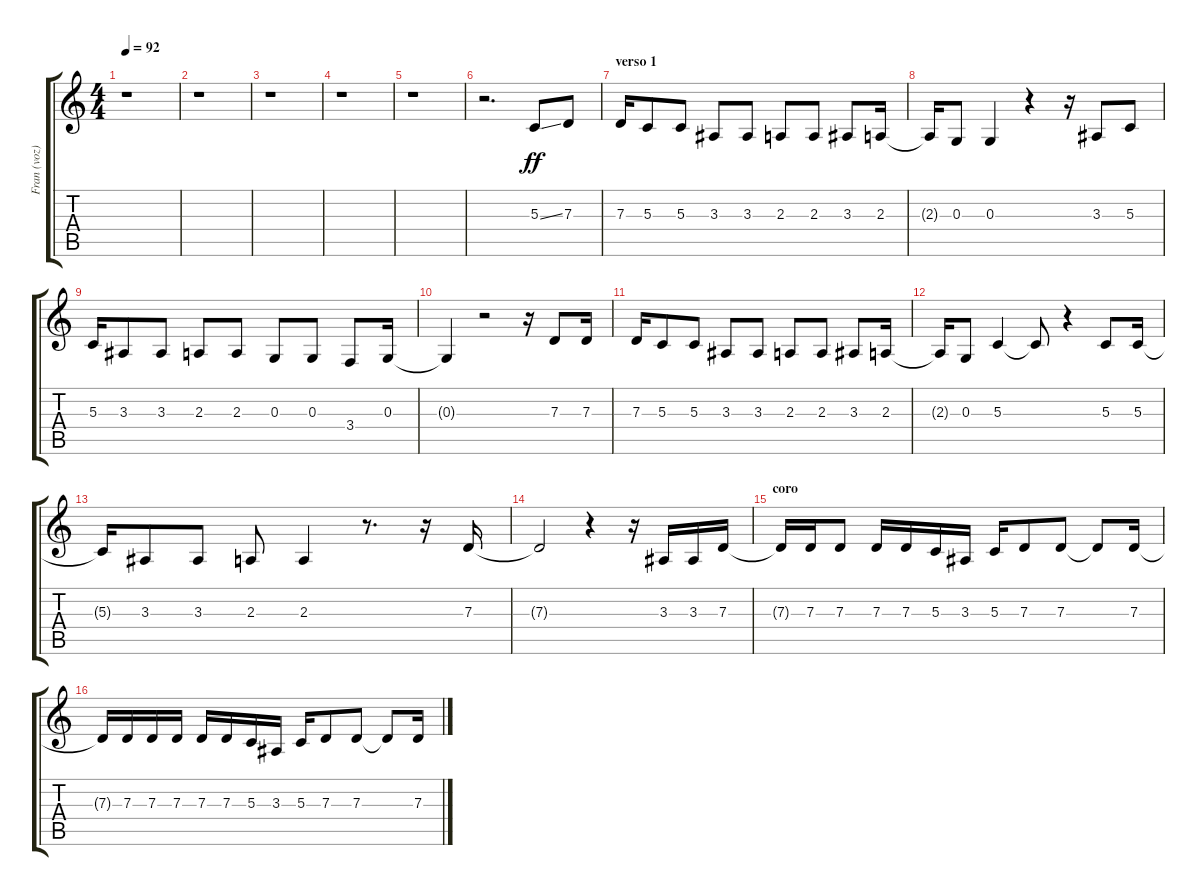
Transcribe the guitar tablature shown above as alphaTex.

\track ("Fran (voz)" "Fran (voz)") {instrument synthvoice}
\staff {score tabs}
\tuning (E4 B3 G3 D3 A2 E2) {hide}
\ts (4 4)
\tempo 92
\clef g2
\ks c
r.1{dy ff instrument synthvoice} |
r.1 |
r.1 |
r.1 |
r.1 |
r.2{d} 5.3{ss}.8 7.3.8 |
\section ("" "verso 1")
7.3.16 5.3.8 5.3.8 3.3.8 3.3.8 2.3.8 2.3.8 3.3.8 2.3.16 |
2.3{t}.16 0.3.8 0.3.4 r.4 r.16 3.3.8 5.3.8 |
5.3.16 3.3.8 3.3.8 2.3.8 2.3.8 0.3.8 0.3.8 3.4.8 0.3.16 |
0.3{t}.4 r.2 r.16 7.3.8 7.3.16 |
7.3.16 5.3.8 5.3.8 3.3.8 3.3.8 2.3.8 2.3.8 3.3.8 2.3.16 |
2.3{t}.16 0.3.8 5.3.4 5.3{t}.8 r.4 5.3.8 5.3.16 |
5.3{t}.16 3.3.8 3.3.8 2.3.8 2.3.4 r.8{d} r.16 7.3.16 |
7.3{t}.2 r.4 r.16 3.3.16 3.3.16 7.3.16 |
\section ("" "coro")
7.3{t}.16 7.3.16 7.3.8 7.3.16 7.3.16 5.3.16 3.3.16 5.3.16 7.3.8 7.3.8 7.3{t}.8 7.3.16 |
7.3{t}.16 7.3.16 7.3.16 7.3.16 7.3.16 7.3.16 5.3.16 3.3.16 5.3.16 7.3.8 7.3.8 7.3{t}.8 7.3.16
